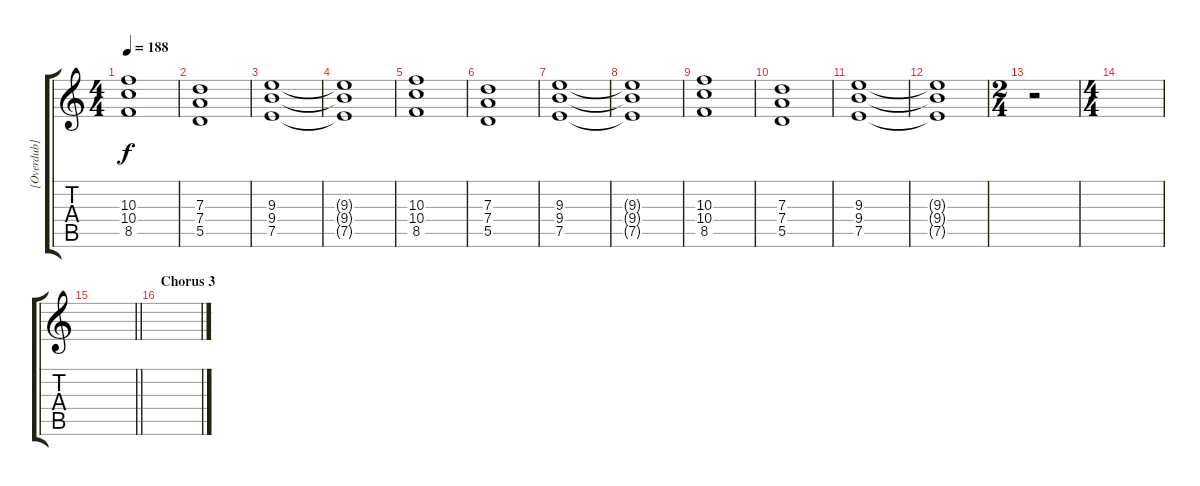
\track ("[Overdub]" "[Overdub]") {instrument distortionguitar}
\staff {score tabs}
\tuning (E4 B3 G3 D3 A2 E2) {hide}
\ts (4 4)
\tempo 188
\clef g2
\ks c
(10.3 10.4 8.5).1{dy f} |
(7.3 7.4 5.5).1 |
(9.3 9.4 7.5).1 |
(9.3{t} 9.4{t} 7.5{t}).1 |
(10.3 10.4 8.5).1 |
(7.3 7.4 5.5).1 |
(9.3 9.4 7.5).1 |
(9.3{t} 9.4{t} 7.5{t}).1 |
(10.3 10.4 8.5).1 |
(7.3 7.4 5.5).1 |
(9.3 9.4 7.5).1 |
(9.3{t} 9.4{t} 7.5{t}).1 |
\ts (2 4)
r.2{instrument distortionguitar} |
\ts (4 4)
|
\barLineRight lightlight
|
\section ("" "Chorus 3")
